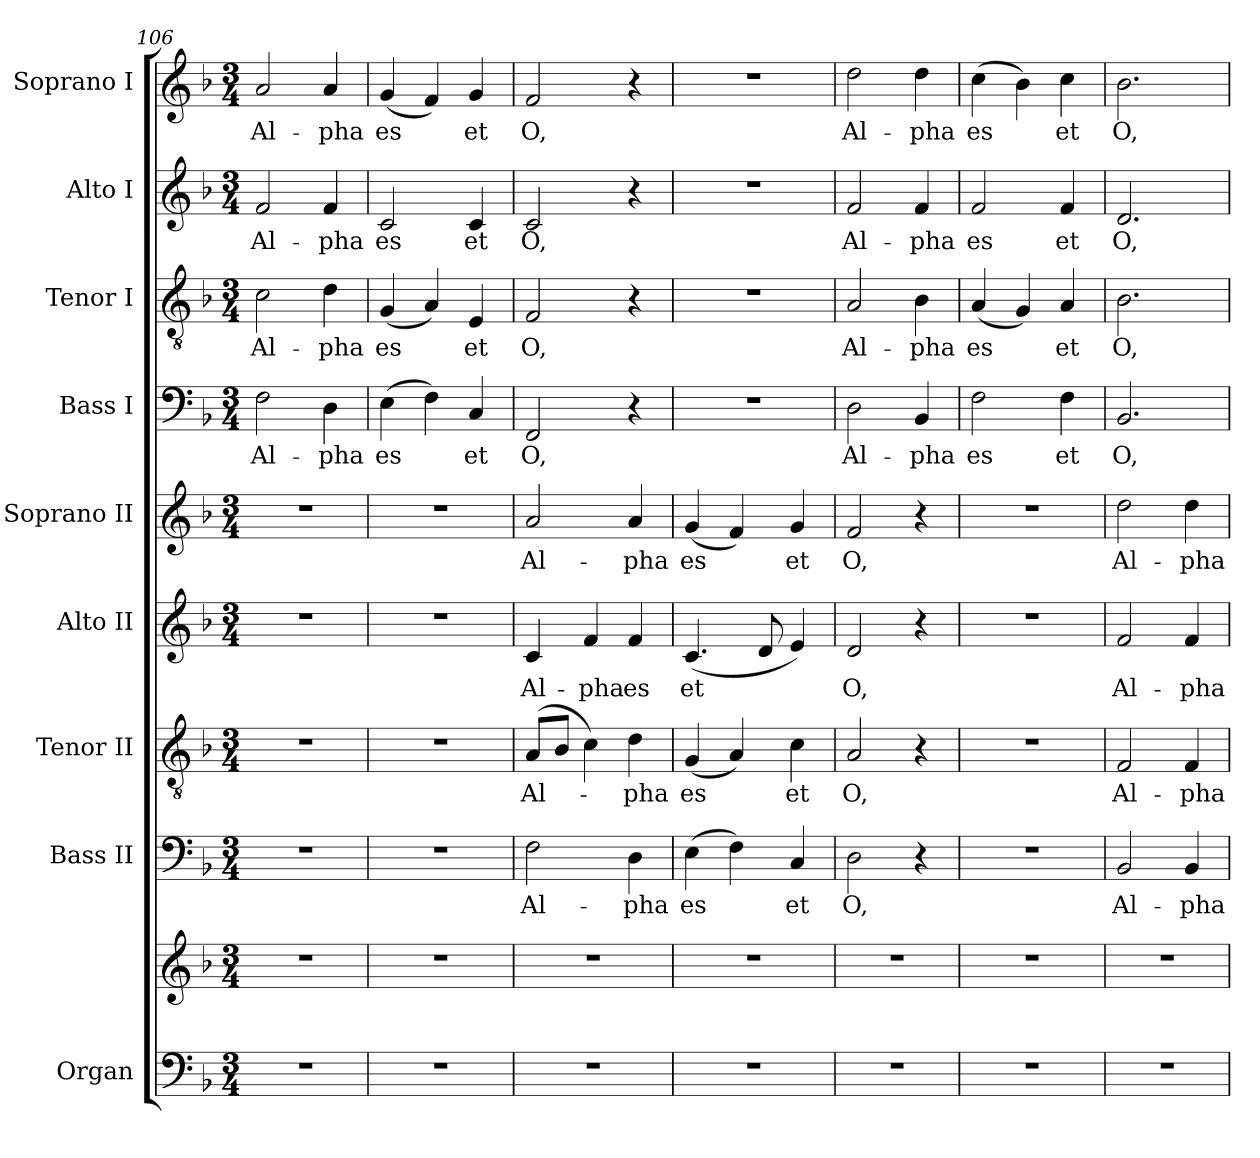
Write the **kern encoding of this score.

**kern	**kern	**kern	**text	**kern	**text	**kern	**text	**kern	**text	**kern	**text	**kern	**text	**kern	**text	**kern	**text
*part9	*part9	*part8	*part8	*part7	*part7	*part6	*part6	*part5	*part5	*part4	*part4	*part3	*part3	*part2	*part2	*part1	*part1
*staff10	*staff9	*staff8	*staff8	*staff7	*staff7	*staff6	*staff6	*staff5	*staff5	*staff4	*staff4	*staff3	*staff3	*staff2	*staff2	*staff1	*staff1
*I"Organ	*	*I"Bass II	*	*I"Tenor II	*	*I"Alto II	*	*I"Soprano II	*	*I"Bass I	*	*I"Tenor I	*	*I"Alto I	*	*I"Soprano I	*
*	*	*	*	*	*	*	*	*I'Pno	*	*	*	*	*	*	*	*I'Pno	*
*clefF4	*clefG2	*clefF4	*	*clefGv2	*	*clefG2	*	*clefG2	*	*clefF4	*	*clefGv2	*	*clefG2	*	*clefG2	*
*k[b-]	*k[b-]	*k[b-]	*	*k[b-]	*	*k[b-]	*	*k[b-]	*	*k[b-]	*	*k[b-]	*	*k[b-]	*	*k[b-]	*
*F:	*F:	*F:	*	*F:	*	*F:	*	*F:	*	*F:	*	*F:	*	*F:	*	*F:	*
*M3/4	*M3/4	*M3/4	*	*M3/4	*	*M3/4	*	*M3/4	*	*M3/4	*	*M3/4	*	*M3/4	*	*M3/4	*
=106	=106	=106	=106	=106	=106	=106	=106	=106	=106	=106	=106	=106	=106	=106	=106	=106	=106
2.r	2.r	2.r	.	2.r	.	2.r	.	2.r	.	2F\	Al-	2c\	Al-	2f/	Al-	2a/	Al-
.	.	.	.	.	.	.	.	.	.	4D\	-pha	4d\	-pha	4f/	-pha	4a/	-pha
=107	=107	=107	=107	=107	=107	=107	=107	=107	=107	=107	=107	=107	=107	=107	=107	=107	=107
2.r	2.r	2.r	.	2.r	.	2.r	.	2.r	.	(4E\	es	(4G/	es	2c/	es	(4g/	es
.	.	.	.	.	.	.	.	.	.	4F\)	.	4A/)	.	.	.	4f/)	.
.	.	.	.	.	.	.	.	.	.	4C/	et	4E/	et	4c/	et	4g/	et
=108	=108	=108	=108	=108	=108	=108	=108	=108	=108	=108	=108	=108	=108	=108	=108	=108	=108
2.r	2.r	2F\	Al-	(8A/L	Al-	4c/	Al-	2a/	Al-	2FF/	O,	2F/	O,	2c/	O,	2f/	O,
.	.	.	.	8B-/J	.	.	.	.	.	.	.	.	.	.	.	.	.
.	.	.	.	4c\)	.	4f/	-pha	.	.	.	.	.	.	.	.	.	.
.	.	4D\	-pha	4d\	-pha	4f/	es	4a/	-pha	4r	.	4r	.	4r	.	4r	.
=109	=109	=109	=109	=109	=109	=109	=109	=109	=109	=109	=109	=109	=109	=109	=109	=109	=109
2.r	2.r	(4E\	es	(4G/	es	(4.c/	et	(4g/	es	2.r	.	2.r	.	2.r	.	2.r	.
.	.	4F\)	.	4A/)	.	.	.	4f/)	.	.	.	.	.	.	.	.	.
.	.	.	.	.	.	8d/	.	.	.	.	.	.	.	.	.	.	.
.	.	4C/	et	4c\	et	4e/)	.	4g/	et	.	.	.	.	.	.	.	.
=110	=110	=110	=110	=110	=110	=110	=110	=110	=110	=110	=110	=110	=110	=110	=110	=110	=110
2.r	2.r	2D\	O,	2A/	O,	2d/	O,	2f/	O,	2D\	Al-	2A/	Al-	2f/	Al-	2dd\	Al-
.	.	4r	.	4r	.	4r	.	4r	.	4BB-/	-pha	4B-\	-pha	4f/	-pha	4dd\	-pha
=111	=111	=111	=111	=111	=111	=111	=111	=111	=111	=111	=111	=111	=111	=111	=111	=111	=111
2.r	2.r	2.r	.	2.r	.	2.r	.	2.r	.	2F\	es	(4A/	es	2f/	es	(4cc\	es
.	.	.	.	.	.	.	.	.	.	.	.	4G/)	.	.	.	4b-\)	.
.	.	.	.	.	.	.	.	.	.	4F\	et	4A/	et	4f/	et	4cc\	et
!!LO:PB:g=z
=112	=112	=112	=112	=112	=112	=112	=112	=112	=112	=112	=112	=112	=112	=112	=112	=112	=112
2.r	2.r	2BB-/	Al-	2F/	Al-	2f/	Al-	2dd\	Al-	2.BB-/	O,	2.B-\	O,	2.d/	O,	2.b-\	O,
.	.	4BB-/	-pha	4F/	-pha	4f/	-pha	4dd\	-pha	.	.	.	.	.	.	.	.
=	=	=	=	=	=	=	=	=	=	=	=	=	=	=	=	=	=
*-	*-	*-	*-	*-	*-	*-	*-	*-	*-	*-	*-	*-	*-	*-	*-	*-	*-
